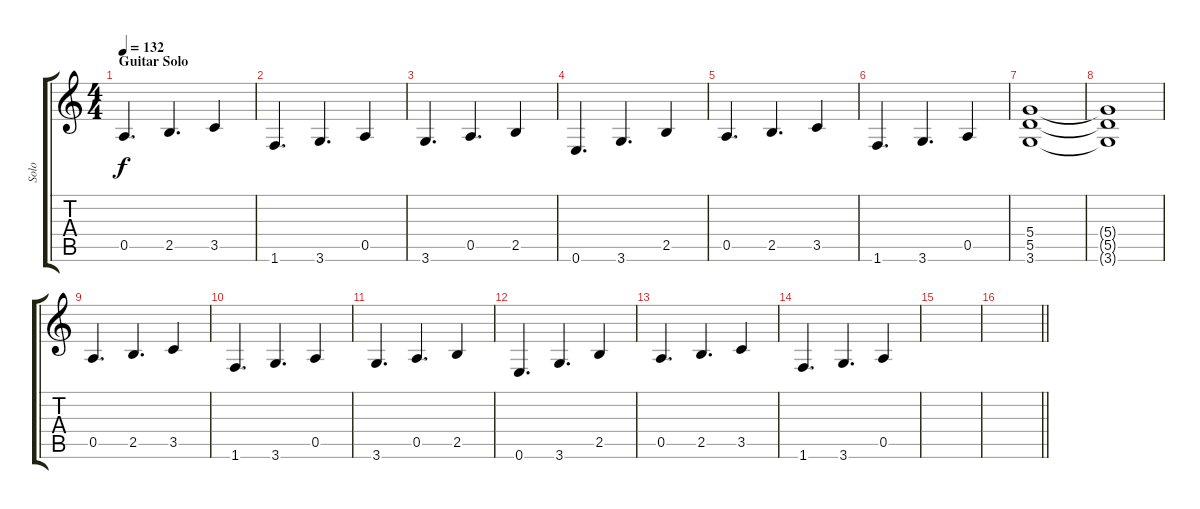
\track ("Solo" "Solo") {instrument distortionguitar}
\staff {score tabs}
\tuning (E4 B3 G3 D3 A2 E2) {hide}
\ts (4 4)
\section ("" "Guitar Solo")
\tempo 132
\clef g2
\ks c
0.5.4{d dy f} 2.5.4{d} 3.5.4 |
1.6.4{d} 3.6.4{d} 0.5.4 |
3.6.4{d} 0.5.4{d} 2.5.4 |
0.6.4{d} 3.6.4{d} 2.5.4 |
0.5.4{d} 2.5.4{d} 3.5.4 |
1.6.4{d} 3.6.4{d} 0.5.4 |
(5.4 5.5 3.6).1 |
(5.4{t} 5.5{t} 3.6{t}).1 |
0.5.4{d} 2.5.4{d} 3.5.4 |
1.6.4{d} 3.6.4{d} 0.5.4 |
3.6.4{d} 0.5.4{d} 2.5.4 |
0.6.4{d} 3.6.4{d} 2.5.4 |
0.5.4{d} 2.5.4{d} 3.5.4 |
1.6.4{d} 3.6.4{d} 0.5.4 |
|
\barLineRight lightlight
